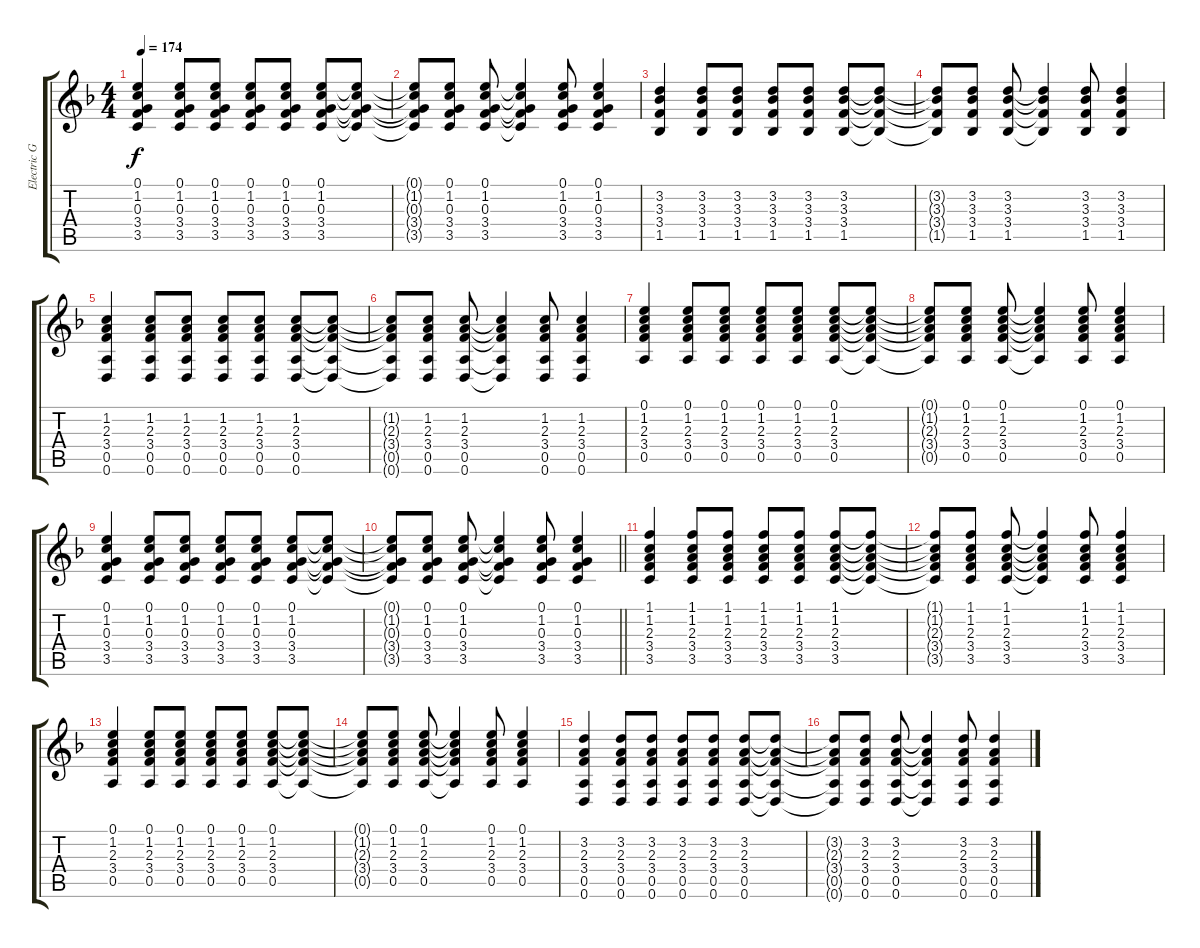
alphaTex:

\track ("Electric Guitar 1" "Electric G") {instrument distortionguitar}
\staff {score tabs}
\tuning (E4 B3 G3 D3 A2 D2) {hide}
\ts (4 4)
\tempo 174
\clef g2
\ks dminor
(0.1 1.2 0.3 3.4 3.5).4{dy f} (0.1 1.2 0.3 3.4 3.5).8 (0.1 1.2 0.3 3.4 3.5).8 (0.1 1.2 0.3 3.4 3.5).8 (0.1 1.2 0.3 3.4 3.5).8 (0.1 1.2 0.3 3.4 3.5).8 (0.1{t} 1.2{t} 0.3{t} 3.4{t} 3.5{t}).8 |
(0.1{t} 1.2{t} 0.3{t} 3.4{t} 3.5{t}).8 (0.1 1.2 0.3 3.4 3.5).8 (0.1 1.2 0.3 3.4 3.5).8 (0.1{t} 1.2{t} 0.3{t} 3.4{t} 3.5{t}).4 (0.1 1.2 0.3 3.4 3.5).8 (0.1 1.2 0.3 3.4 3.5).4 |
(3.2 3.3 3.4 1.5).4 (3.2 3.3 3.4 1.5).8 (3.2 3.3 3.4 1.5).8 (3.2 3.3 3.4 1.5).8 (3.2 3.3 3.4 1.5).8 (3.2 3.3 3.4 1.5).8 (3.2{t} 3.3{t} 3.4{t} 1.5{t}).8 |
(3.2{t} 3.3{t} 3.4{t} 1.5{t}).8 (3.2 3.3 3.4 1.5).8 (3.2 3.3 3.4 1.5).8 (3.2{t} 3.3{t} 3.4{t} 1.5{t}).4 (3.2 3.3 3.4 1.5).8 (3.2 3.3 3.4 1.5).4 |
(1.2 2.3 3.4 0.5 0.6).4 (1.2 2.3 3.4 0.5 0.6).8 (1.2 2.3 3.4 0.5 0.6).8 (1.2 2.3 3.4 0.5 0.6).8 (1.2 2.3 3.4 0.5 0.6).8 (1.2 2.3 3.4 0.5 0.6).8 (1.2{t} 2.3{t} 3.4{t} 0.5{t} 0.6{t}).8 |
(1.2{t} 2.3{t} 3.4{t} 0.5{t} 0.6{t}).8 (1.2 2.3 3.4 0.5 0.6).8 (1.2 2.3 3.4 0.5 0.6).8 (1.2{t} 2.3{t} 3.4{t} 0.5{t} 0.6{t}).4 (1.2 2.3 3.4 0.5 0.6).8 (1.2 2.3 3.4 0.5 0.6).4 |
(0.1 1.2 2.3 3.4 0.5).4 (0.1 1.2 2.3 3.4 0.5).8 (0.1 1.2 2.3 3.4 0.5).8 (0.1 1.2 2.3 3.4 0.5).8 (0.1 1.2 2.3 3.4 0.5).8 (0.1 1.2 2.3 3.4 0.5).8 (0.1{t} 1.2{t} 2.3{t} 3.4{t} 0.5{t}).8 |
(0.1{t} 1.2{t} 2.3{t} 3.4{t} 0.5{t}).8 (0.1 1.2 2.3 3.4 0.5).8 (0.1 1.2 2.3 3.4 0.5).8 (0.1{t} 1.2{t} 2.3{t} 3.4{t} 0.5{t}).4 (0.1 1.2 2.3 3.4 0.5).8 (0.1 1.2 2.3 3.4 0.5).4 |
(0.1 1.2 0.3 3.4 3.5).4 (0.1 1.2 0.3 3.4 3.5).8 (0.1 1.2 0.3 3.4 3.5).8 (0.1 1.2 0.3 3.4 3.5).8 (0.1 1.2 0.3 3.4 3.5).8 (0.1 1.2 0.3 3.4 3.5).8 (0.1{t} 1.2{t} 0.3{t} 3.4{t} 3.5{t}).8 |
\barLineRight lightlight
(0.1{t} 1.2{t} 0.3{t} 3.4{t} 3.5{t}).8 (0.1 1.2 0.3 3.4 3.5).8 (0.1 1.2 0.3 3.4 3.5).8 (0.1{t} 1.2{t} 0.3{t} 3.4{t} 3.5{t}).4 (0.1 1.2 0.3 3.4 3.5).8 (0.1 1.2 0.3 3.4 3.5).4 |
\section ("" "")
(1.1 1.2 2.3 3.4 3.5).4 (1.1 1.2 2.3 3.4 3.5).8 (1.1 1.2 2.3 3.4 3.5).8 (1.1 1.2 2.3 3.4 3.5).8 (1.1 1.2 2.3 3.4 3.5).8 (1.1 1.2 2.3 3.4 3.5).8 (1.1{t} 1.2{t} 2.3{t} 3.4{t} 3.5{t}).8 |
(1.1{t} 1.2{t} 2.3{t} 3.4{t} 3.5{t}).8 (1.1 1.2 2.3 3.4 3.5).8 (1.1 1.2 2.3 3.4 3.5).8 (1.1{t} 1.2{t} 2.3{t} 3.4{t} 3.5{t}).4 (1.1 1.2 2.3 3.4 3.5).8 (1.1 1.2 2.3 3.4 3.5).4 |
(0.1 1.2 2.3 3.4 0.5).4 (0.1 1.2 2.3 3.4 0.5).8 (0.1 1.2 2.3 3.4 0.5).8 (0.1 1.2 2.3 3.4 0.5).8 (0.1 1.2 2.3 3.4 0.5).8 (0.1 1.2 2.3 3.4 0.5).8 (0.1{t} 1.2{t} 2.3{t} 3.4{t} 0.5{t}).8 |
(0.1{t} 1.2{t} 2.3{t} 3.4{t} 0.5{t}).8 (0.1 1.2 2.3 3.4 0.5).8 (0.1 1.2 2.3 3.4 0.5).8 (0.1{t} 1.2{t} 2.3{t} 3.4{t} 0.5{t}).4 (0.1 1.2 2.3 3.4 0.5).8 (0.1 1.2 2.3 3.4 0.5).4 |
(3.2 2.3 3.4 0.5 0.6).4 (3.2 2.3 3.4 0.5 0.6).8 (3.2 2.3 3.4 0.5 0.6).8 (3.2 2.3 3.4 0.5 0.6).8 (3.2 2.3 3.4 0.5 0.6).8 (3.2 2.3 3.4 0.5 0.6).8 (3.2{t} 2.3{t} 3.4{t} 0.5{t} 0.6{t}).8 |
(3.2{t} 2.3{t} 3.4{t} 0.5{t} 0.6{t}).8 (3.2 2.3 3.4 0.5 0.6).8 (3.2 2.3 3.4 0.5 0.6).8 (3.2{t} 2.3{t} 3.4{t} 0.5{t} 0.6{t}).4 (3.2 2.3 3.4 0.5 0.6).8 (3.2 2.3 3.4 0.5 0.6).4
